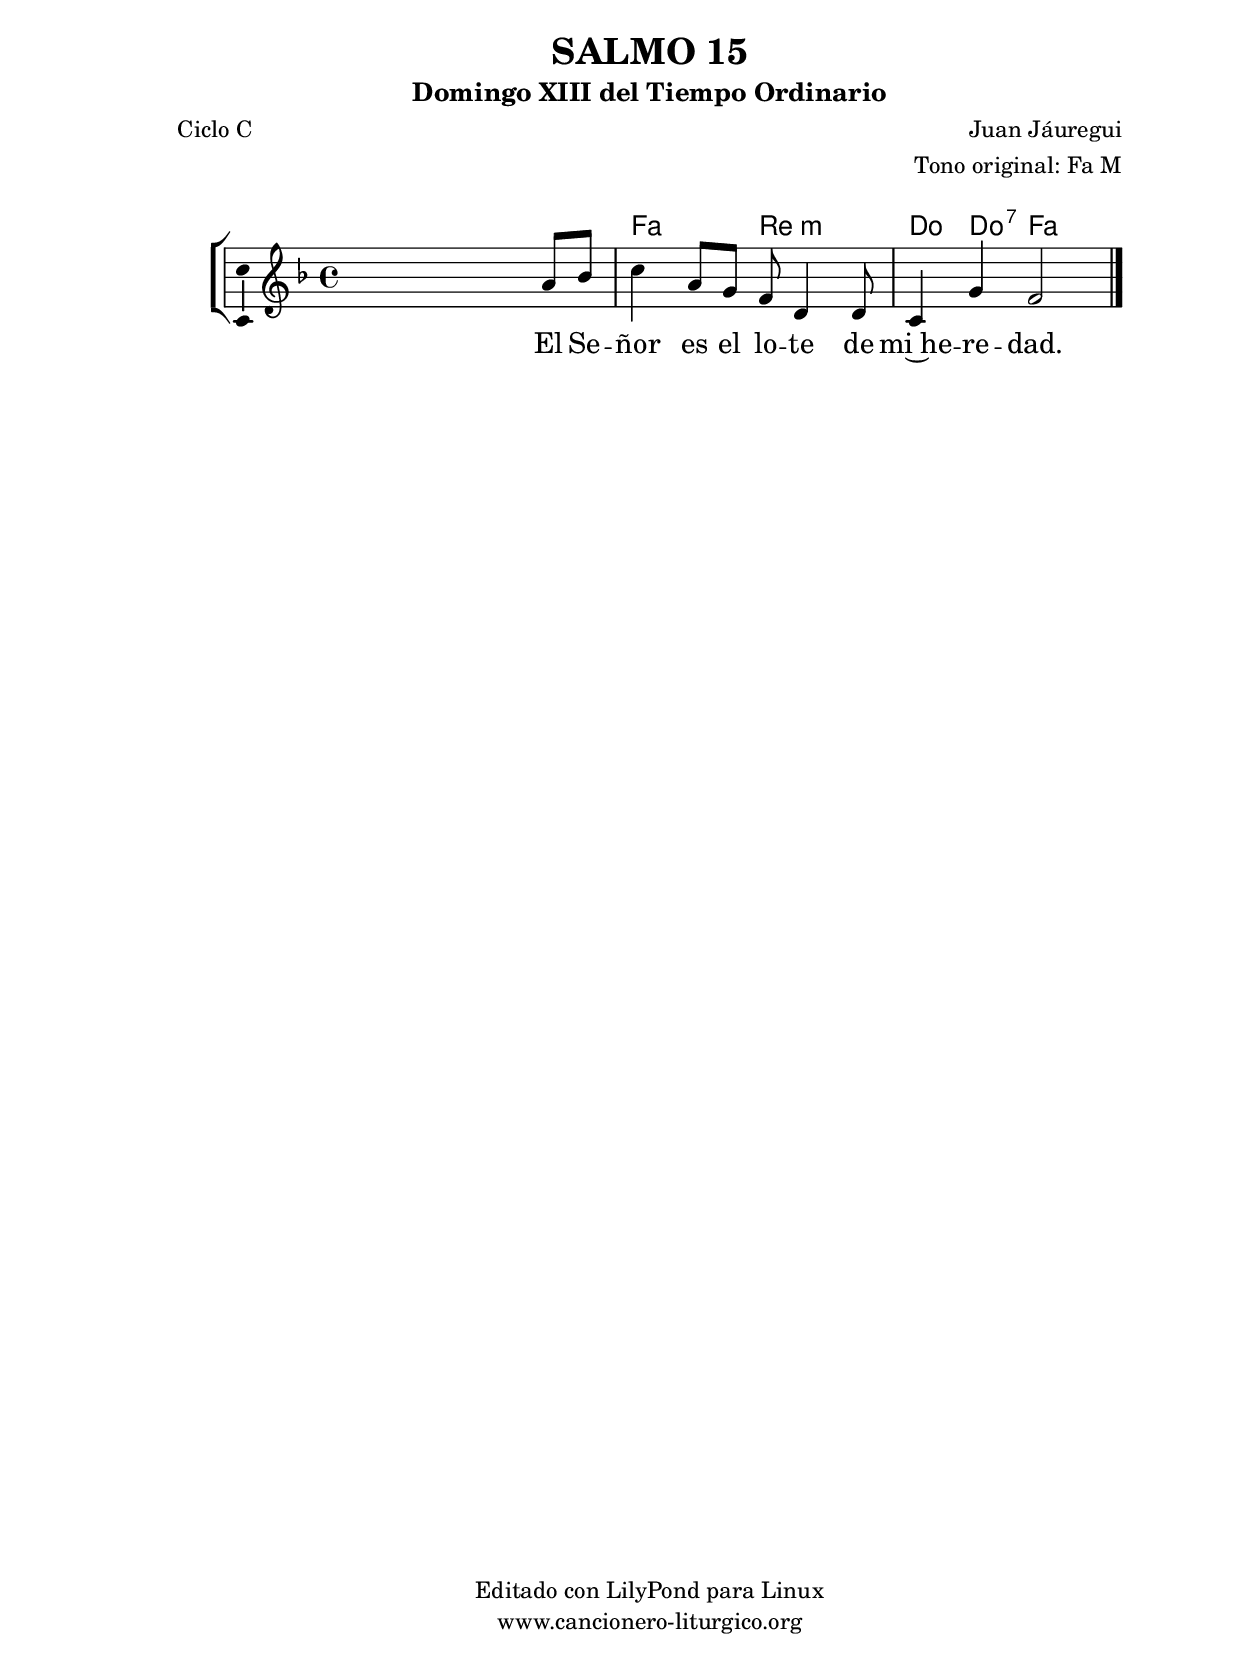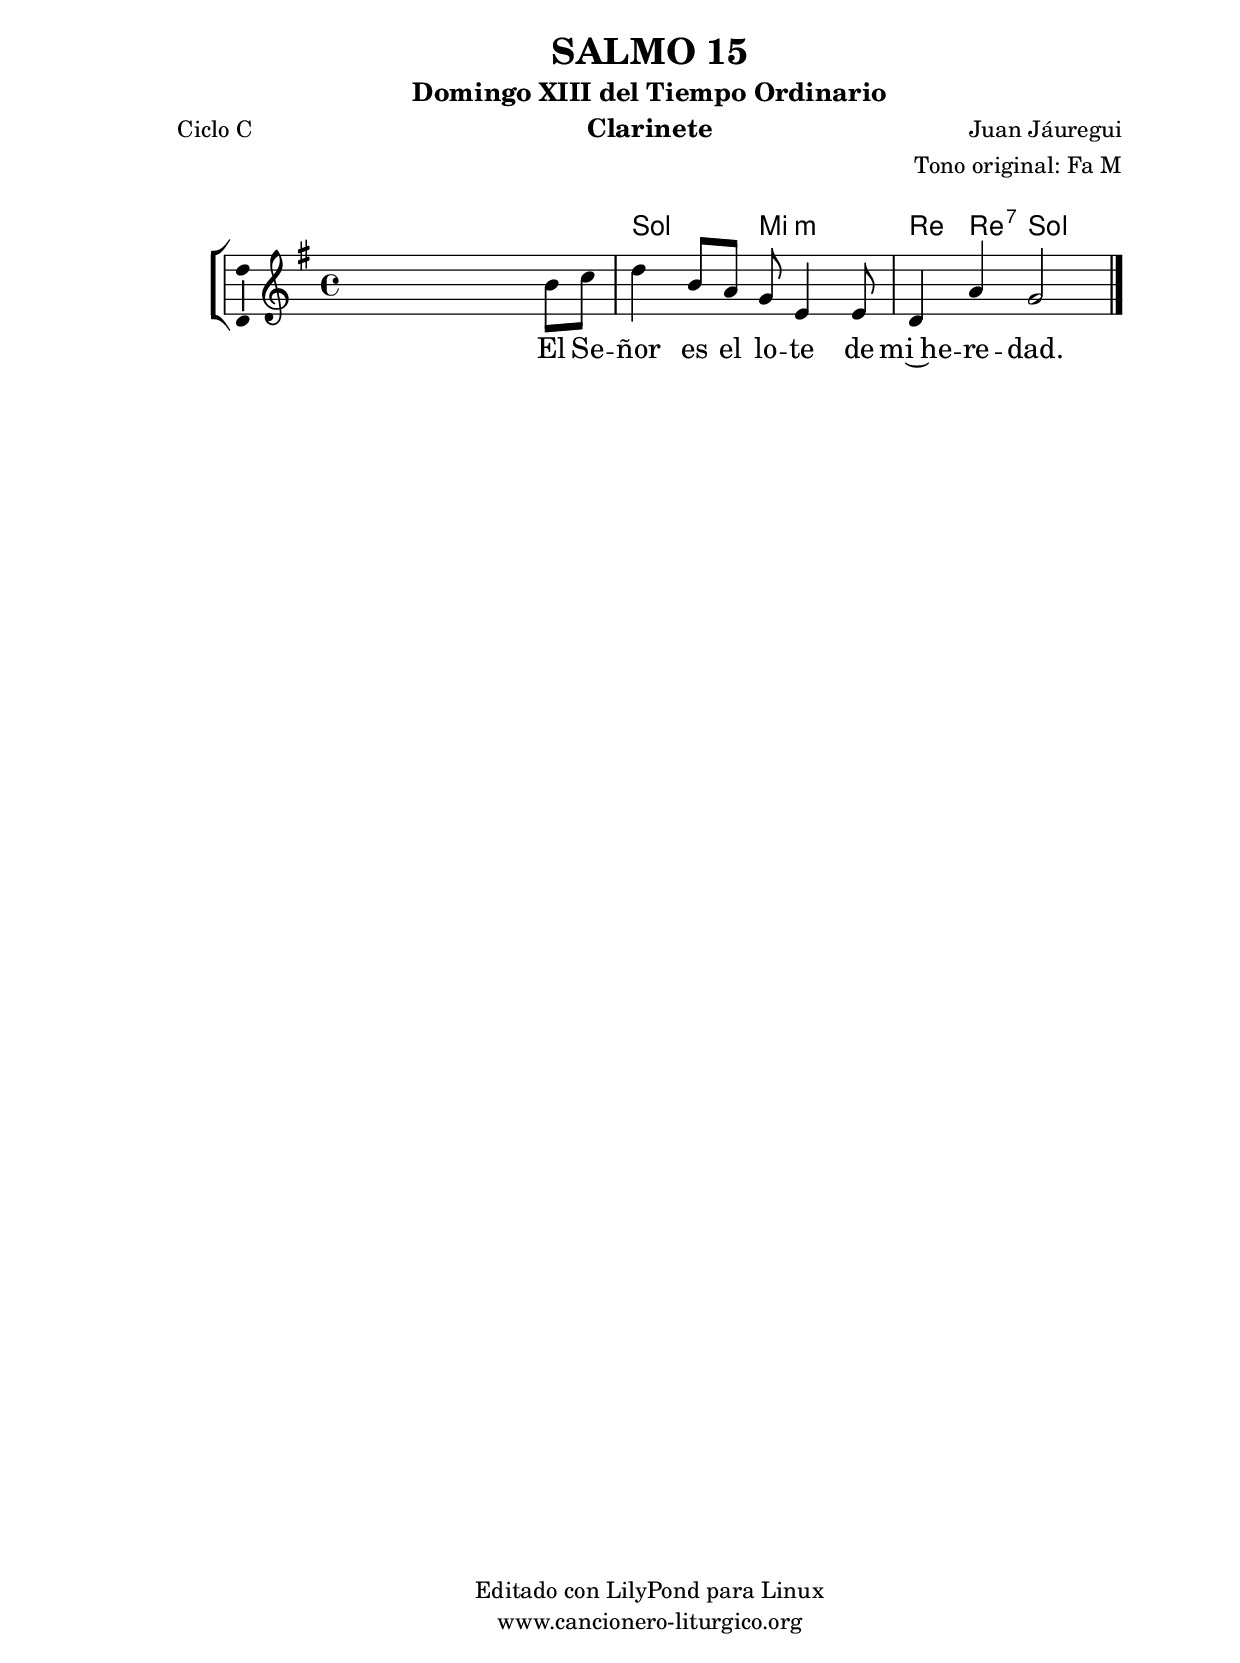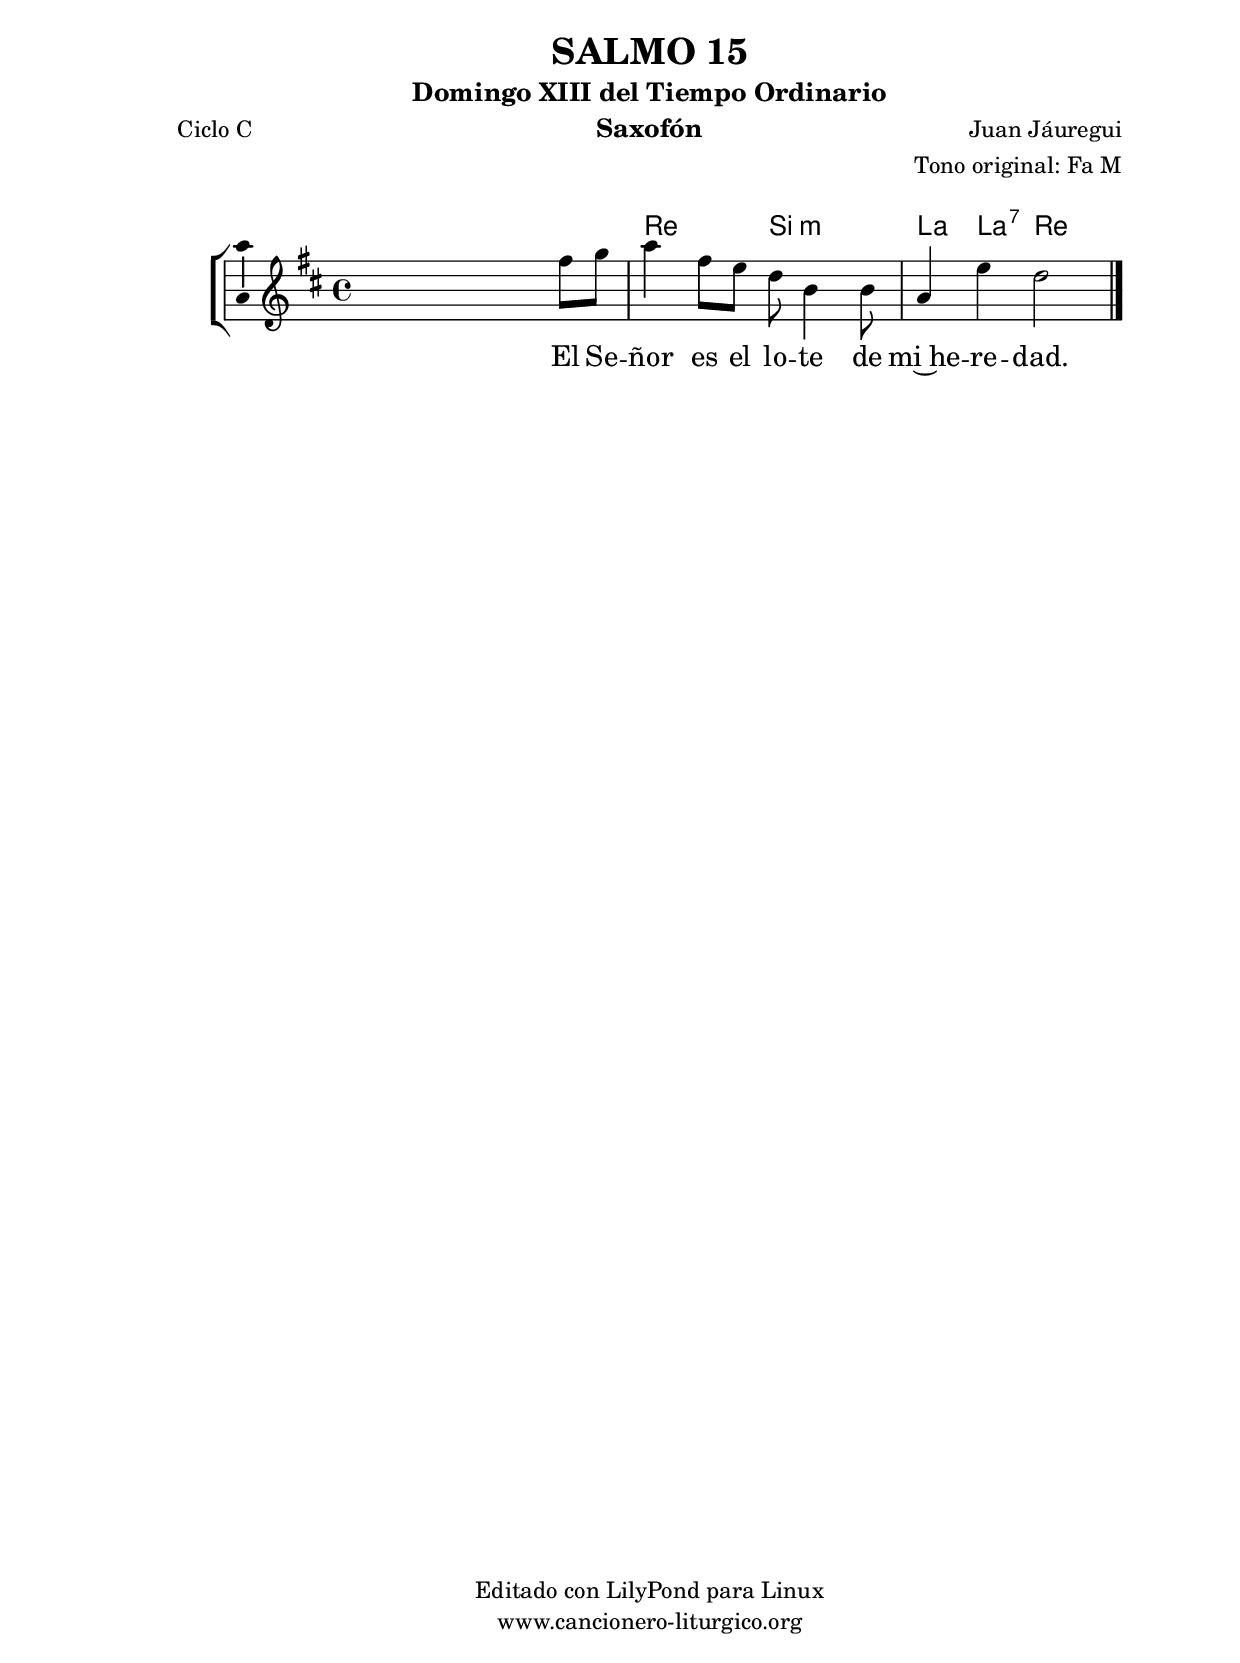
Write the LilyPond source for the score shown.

%
%para convertir .midi en .wav:
%timidity filename.midi -Ow -o finename.wav
%
%
%Para convertir de .wav a .mp3:
%lame -h -m j filename.wav
%
%
%para escuchar el midi:
%timidity nombrefichero.midi
%


%versión de lilypond para la que se ha escrito esta partitura:
\version "2.16.0"

	%Tamaño papel
	#(set-default-paper-size "a4")
	%Tamaño partitura
	#(set-global-staff-size 20)
	%No responde al pulsar sobre una nota
	#(ly:set-option 'point-and-click #f)

%parámetros del encabezamiento:
\header {
	title = "SALMO 15"
	subtitle = "Domingo XIII del Tiempo Ordinario"
	composer = "Juan Jáuregui"
	poet = "Ciclo C"
	meter = ""
	arranger = "Tono original: Fa M"
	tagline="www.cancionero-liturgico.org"
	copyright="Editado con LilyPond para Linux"
	}

%parámetros asociados al papel:
\paper  {
	oddHeaderMarkup = \markup {\fill-line { \on-the-fly #not-first-page \fromproperty #'header:title \on-the-fly #not-first-page \fromproperty #'header:composer }}
	evenHeaderMarkup = \markup {\fill-line { \fromproperty #'header:composer \fromproperty #'header:title }}
	#(set-paper-size "a4")
	print-page-number = ##f
	first-page-number = 1
	print-first-page-number = ##f
%	head-separation = 3.0 \cm
	top-margin = 2.0 \cm
	bottom-margin = 0.5\cm
%%%	bottom-margin = -1.0\cm
	left-margin = 3.0 \cm
	line-width = 16.0 \cm 
	indent = 8\mm
	interscoreline = 2.\mm
	between-system-space = 15\mm
%	para que las partituras no llenen la hoja:
	ragged-bottom = ##t
%	idem para la última hoja:
	ragged-last-bottom = ##f
%	para que las partituras llenen el ancho del papel:
	ragged-last = ##f
	after-title-space = 2.5 \cm
%page-count=1
%system-count=8

	%Flexible Vertical Spacing
%	markup-markup-spacing =
%	#'((basic-distance . 15) (minimum-distance . 15) (padding . 3))
	markup-system-spacing =
	#'((basic-distance . 15) (minimum-distance . 15) (padding . 3))
	system-system-spacing =
	#'((basic-distance . 15) (minimum-distance . 15) (padding . 3))
	score-system-spacing =
	#'((basic-distance . 15) (minimum-distance . 15) (padding . 5))
%	top-system-spacing = % header
%	#'((basic-distance . 8) (minimum-distance . 0) (padding . 3))
%	top-markup-spacing =
%	#'((basic-distance . 20) (minimum-distance . 20) (padding . 3))
	last-bottom-spacing = % footer
	#'((basic-distance . 5) (minimum-distance . 5) (padding . 3))
%	score-markup-spacing =
%	#'((basic-distance . 16) (minimum-distance . 13) (padding . 3))

	}


%parámetros que afectan a toda la partitura:
global =  {
	%clave de sol (G):
	\clef G
	%armadura:
%	\transpose f a
	\key f \major
	\tempo 4=90
	\set Score.tempoHideNote = ##t
	}


acordes = {
	\italianChords
	\chordmode {
%	\transpose f a
{

s1
f2 d:m c4 c:7 f2

	}
	}
}

melodia = 
%	\transpose f a
{
	\relative c''{
	\time 4/4

s2 s4 a8 bes
c4 a8 g f d4 d8
c4 g' f2

	\bar "|."
	}
	}


texto = \lyricmode {
El Se -- ñor es el lo -- te de mi~he -- re -- dad.
	}


acordesStaff = \context ChordNames = acordesStaff <<
	\set chordChanges = ##t
	\acordes
	>>


vozStaff = \context Voice = vozStaff
\with {\consists "Ambitus_engraver"}
<<
%	\set Staff.instrumentName = ""
%	\set Staff.shortInstrumentName = ""
%	\set Staff.midiInstrument = #"clarinet"
%	\set Staff.midiInstrument = #"cello"
%	\set Staff.midiInstrument = #"flute"
	\set Staff.midiInstrument = #"electric guitar (jazz)"
%	\set Staff.midiInstrument = #"english horn"
%	\set Staff.midiInstrument = #"violin"
%	\set Staff.midiInstrument = #"glockenspiel"
	\set Staff.midiMinimumVolume = #0.7
	\set Staff.midiMaximumVolume = #0.9
	\global
	\melodia
	>>


textoStaff = \context Lyrics = textoStaff <<
	\lyricsto vozStaff \texto
	>>

\book {
	\score {
		\context ChoirStaff {
			\override StaffGroup.SystemStartBracket #'collapse-height = #1
			\override Score.SystemStartBar #'collapse-height = #1
			<<
			\acordesStaff
			\vozStaff
			\textoStaff
			>>
			}
		\layout {
	    		\context {
				\Lyrics
				\override LyricText #'font-size = #2
				}
	   		 \context {
				\Score
				%fontSize = #3
				\override StaffSymbol #'staff-space = #(magstep +3)
				%\override Beam #'thickness = #0.55
				%\override SpacingSpanner #'spacing-increment = #1.0
				%\override Slur #'height-limit = #1.5
				}
			}
		}
	\score {
		\unfoldRepeats
		\context ChoirStaff {
			<<
			\acordesStaff
			\vozStaff
			>>
			}
		\midi {
	  		\context {
	  			\Score
				tempoWholesPerMinute = #(ly:make-moment 70 4)
				}
			}
		}
	}

%Partitura para clarinete
#(define output-suffix "C")
\book {
	\header{
		instrument = "Clarinete"
		}
	\score {
		\context ChoirStaff {
			\override StaffGroup.SystemStartBracket #'collapse-height = #1
			\override Score.SystemStartBar #'collapse-height = #1
\transpose c d
			<<
			\acordesStaff
			\vozStaff
			\textoStaff
			>>
			}
		\layout {
	    		\context {
				\Lyrics
				\override LyricText #'font-size = #2
				}
	   		 \context {
				\Score
				%fontSize = #3
				\override StaffSymbol #'staff-space = #(magstep +3)
				%\override Beam #'thickness = #0.55
				%\override SpacingSpanner #'spacing-increment = #1.0
				%\override Slur #'height-limit = #1.5
				}
			}
		}
	}

%Partitura para saxofón
#(define output-suffix "S")
\book {
	\header{
		instrument = "Saxofón"
		}
	\score {
		\context ChoirStaff {
			\override StaffGroup.SystemStartBracket #'collapse-height = #1
			\override Score.SystemStartBar #'collapse-height = #1
\transpose c a
			<<
			\acordesStaff
			\vozStaff
			\textoStaff
			>>
			}
		\layout {
	    		\context {
				\Lyrics
				\override LyricText #'font-size = #2
				}
	   		 \context {
				\Score
				%fontSize = #3
				\override StaffSymbol #'staff-space = #(magstep +3)
				%\override Beam #'thickness = #0.55
				%\override SpacingSpanner #'spacing-increment = #1.0
				%\override Slur #'height-limit = #1.5
				}
			}
		}
	}

